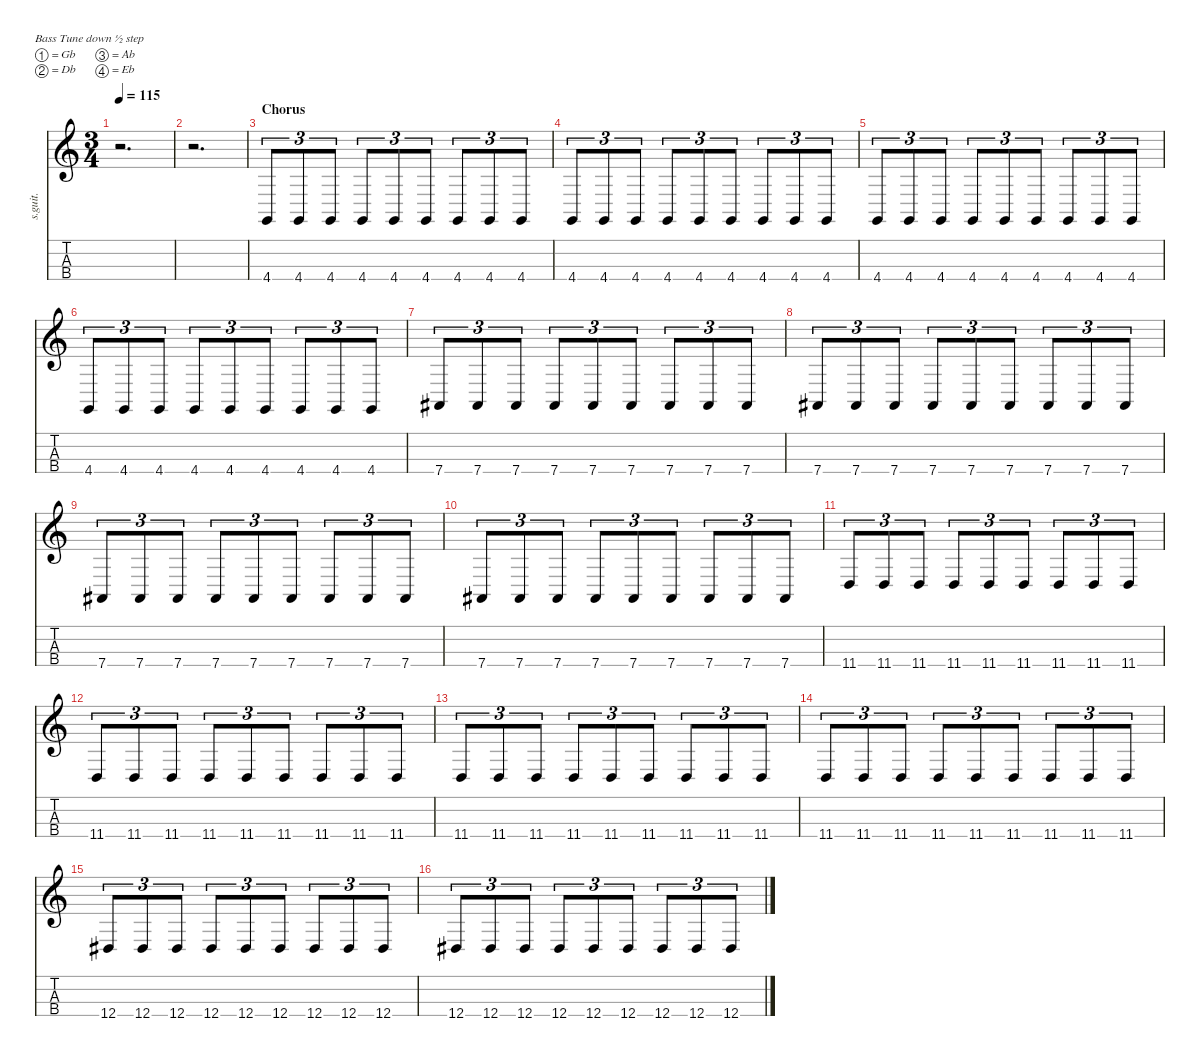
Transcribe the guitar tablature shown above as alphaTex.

\defaultSystemsLayout 4
\hideDynamics
\bracketExtendMode nobrackets
\track ("Bass" "s.guit.") {instrument electricbasspick}
\staff {score tabs}
\tuning (Gb2 Db2 Ab1 Eb1)
\ts (3 4)
\tempo 115
\clef g2
\ks c
r.2{d dy mf beam Down} |
r.2{d beam Down} |
\section ("" "Chorus")
4.4.8{tu (3 2) beam Up} 4.4.8{tu (3 2) beam Up} 4.4.8{tu (3 2) beam Up} 4.4.8{tu (3 2) beam Up} 4.4.8{tu (3 2) beam Up} 4.4.8{tu (3 2) beam Up} 4.4.8{tu (3 2) beam Up} 4.4.8{tu (3 2) beam Up} 4.4.8{tu (3 2) beam Up} |
4.4.8{tu (3 2) beam Up} 4.4.8{tu (3 2) beam Up} 4.4.8{tu (3 2) beam Up} 4.4.8{tu (3 2) beam Up} 4.4.8{tu (3 2) beam Up} 4.4.8{tu (3 2) beam Up} 4.4.8{tu (3 2) beam Up} 4.4.8{tu (3 2) beam Up} 4.4.8{tu (3 2) beam Up} |
4.4.8{tu (3 2) beam Up} 4.4.8{tu (3 2) beam Up} 4.4.8{tu (3 2) beam Up} 4.4.8{tu (3 2) beam Up} 4.4.8{tu (3 2) beam Up} 4.4.8{tu (3 2) beam Up} 4.4.8{tu (3 2) beam Up} 4.4.8{tu (3 2) beam Up} 4.4.8{tu (3 2) beam Up} |
4.4.8{tu (3 2) beam Up} 4.4.8{tu (3 2) beam Up} 4.4.8{tu (3 2) beam Up} 4.4.8{tu (3 2) beam Up} 4.4.8{tu (3 2) beam Up} 4.4.8{tu (3 2) beam Up} 4.4.8{tu (3 2) beam Up} 4.4.8{tu (3 2) beam Up} 4.4.8{tu (3 2) beam Up} |
7.4{acc #}.8{tu (3 2) beam Up} 7.4{acc #}.8{tu (3 2) beam Up} 7.4{acc #}.8{tu (3 2) beam Up} 7.4{acc #}.8{tu (3 2) beam Up} 7.4{acc #}.8{tu (3 2) beam Up} 7.4{acc #}.8{tu (3 2) beam Up} 7.4{acc #}.8{tu (3 2) beam Up} 7.4{acc #}.8{tu (3 2) beam Up} 7.4{acc #}.8{tu (3 2) beam Up} |
7.4{acc #}.8{tu (3 2) beam Up} 7.4{acc #}.8{tu (3 2) beam Up} 7.4{acc #}.8{tu (3 2) beam Up} 7.4{acc #}.8{tu (3 2) beam Up} 7.4{acc #}.8{tu (3 2) beam Up} 7.4{acc #}.8{tu (3 2) beam Up} 7.4{acc #}.8{tu (3 2) beam Up} 7.4{acc #}.8{tu (3 2) beam Up} 7.4{acc #}.8{tu (3 2) beam Up} |
7.4{acc #}.8{tu (3 2) beam Up} 7.4{acc #}.8{tu (3 2) beam Up} 7.4{acc #}.8{tu (3 2) beam Up} 7.4{acc #}.8{tu (3 2) beam Up} 7.4{acc #}.8{tu (3 2) beam Up} 7.4{acc #}.8{tu (3 2) beam Up} 7.4{acc #}.8{tu (3 2) beam Up} 7.4{acc #}.8{tu (3 2) beam Up} 7.4{acc #}.8{tu (3 2) beam Up} |
7.4{acc #}.8{tu (3 2) beam Up} 7.4{acc #}.8{tu (3 2) beam Up} 7.4{acc #}.8{tu (3 2) beam Up} 7.4{acc #}.8{tu (3 2) beam Up} 7.4{acc #}.8{tu (3 2) beam Up} 7.4{acc #}.8{tu (3 2) beam Up} 7.4{acc #}.8{tu (3 2) beam Up} 7.4{acc #}.8{tu (3 2) beam Up} 7.4{acc #}.8{tu (3 2) beam Up} |
11.4.8{tu (3 2) beam Up} 11.4.8{tu (3 2) beam Up} 11.4.8{tu (3 2) beam Up} 11.4.8{tu (3 2) beam Up} 11.4.8{tu (3 2) beam Up} 11.4.8{tu (3 2) beam Up} 11.4.8{tu (3 2) beam Up} 11.4.8{tu (3 2) beam Up} 11.4.8{tu (3 2) beam Up} |
11.4.8{tu (3 2) beam Up} 11.4.8{tu (3 2) beam Up} 11.4.8{tu (3 2) beam Up} 11.4.8{tu (3 2) beam Up} 11.4.8{tu (3 2) beam Up} 11.4.8{tu (3 2) beam Up} 11.4.8{tu (3 2) beam Up} 11.4.8{tu (3 2) beam Up} 11.4.8{tu (3 2) beam Up} |
11.4.8{tu (3 2) beam Up} 11.4.8{tu (3 2) beam Up} 11.4.8{tu (3 2) beam Up} 11.4.8{tu (3 2) beam Up} 11.4.8{tu (3 2) beam Up} 11.4.8{tu (3 2) beam Up} 11.4.8{tu (3 2) beam Up} 11.4.8{tu (3 2) beam Up} 11.4.8{tu (3 2) beam Up} |
11.4.8{tu (3 2) beam Up} 11.4.8{tu (3 2) beam Up} 11.4.8{tu (3 2) beam Up} 11.4.8{tu (3 2) beam Up} 11.4.8{tu (3 2) beam Up} 11.4.8{tu (3 2) beam Up} 11.4.8{tu (3 2) beam Up} 11.4.8{tu (3 2) beam Up} 11.4.8{tu (3 2) beam Up} |
12.4{acc #}.8{tu (3 2) beam Up} 12.4{acc #}.8{tu (3 2) beam Up} 12.4{acc #}.8{tu (3 2) beam Up} 12.4{acc #}.8{tu (3 2) beam Up} 12.4{acc #}.8{tu (3 2) beam Up} 12.4{acc #}.8{tu (3 2) beam Up} 12.4{acc #}.8{tu (3 2) beam Up} 12.4{acc #}.8{tu (3 2) beam Up} 12.4{acc #}.8{tu (3 2) beam Up} |
12.4{acc #}.8{tu (3 2) beam Up} 12.4{acc #}.8{tu (3 2) beam Up} 12.4{acc #}.8{tu (3 2) beam Up} 12.4{acc #}.8{tu (3 2) beam Up} 12.4{acc #}.8{tu (3 2) beam Up} 12.4{acc #}.8{tu (3 2) beam Up} 12.4{acc #}.8{tu (3 2) beam Up} 12.4{acc #}.8{tu (3 2) beam Up} 12.4{acc #}.8{tu (3 2) beam Up}
